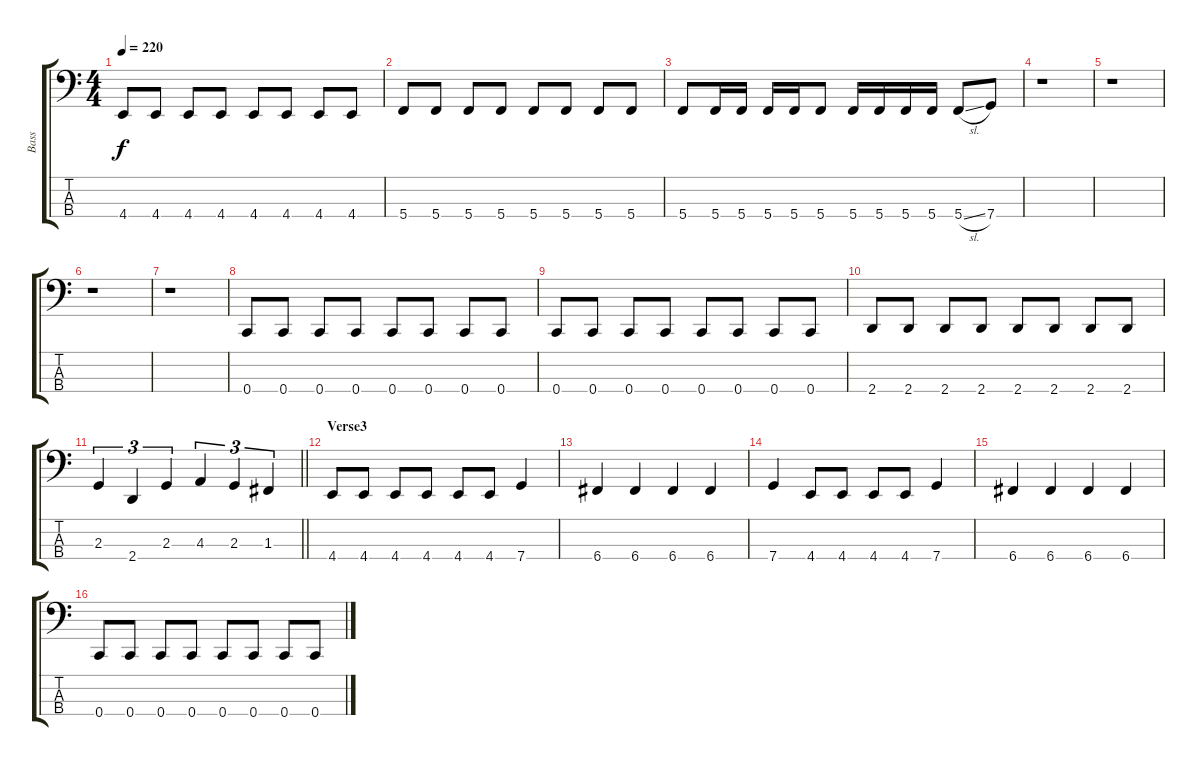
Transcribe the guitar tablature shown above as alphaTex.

\track (" Bass" " Bass") {instrument electricbasspick}
\staff {score tabs}
\tuning (Eb2 Bb1 F1 C1) {hide}
\ts (4 4)
\tempo 220
\clef f4
\ks c
4.4.8{dy f} 4.4.8 4.4.8 4.4.8 4.4.8 4.4.8 4.4.8 4.4.8 |
5.4.8 5.4.8 5.4.8 5.4.8 5.4.8 5.4.8 5.4.8 5.4.8 |
5.4.8 5.4.16 5.4.16 5.4.16 5.4.16 5.4.8 5.4.16 5.4.16 5.4.16 5.4.16 5.4{sl}.8 7.4.8 |
r.1 |
r.1 |
r.1 |
r.1 |
0.4.8 0.4.8 0.4.8 0.4.8 0.4.8 0.4.8 0.4.8 0.4.8 |
0.4.8 0.4.8 0.4.8 0.4.8 0.4.8 0.4.8 0.4.8 0.4.8 |
2.4.8 2.4.8 2.4.8 2.4.8 2.4.8 2.4.8 2.4.8 2.4.8 |
\barLineRight lightlight
2.3.4{tu (3 2)} 2.4.4{tu (3 2)} 2.3.4{tu (3 2)} 4.3.4{tu (3 2)} 2.3.4{tu (3 2)} 1.3.4{tu (3 2)} |
\section ("" "Verse3")
4.4.8 4.4.8 4.4.8 4.4.8 4.4.8 4.4.8 7.4.4 |
6.4.4 6.4.4 6.4.4 6.4.4 |
7.4.4 4.4.8 4.4.8 4.4.8 4.4.8 7.4.4 |
6.4.4 6.4.4 6.4.4 6.4.4 |
0.4.8 0.4.8 0.4.8 0.4.8 0.4.8 0.4.8 0.4.8 0.4.8
